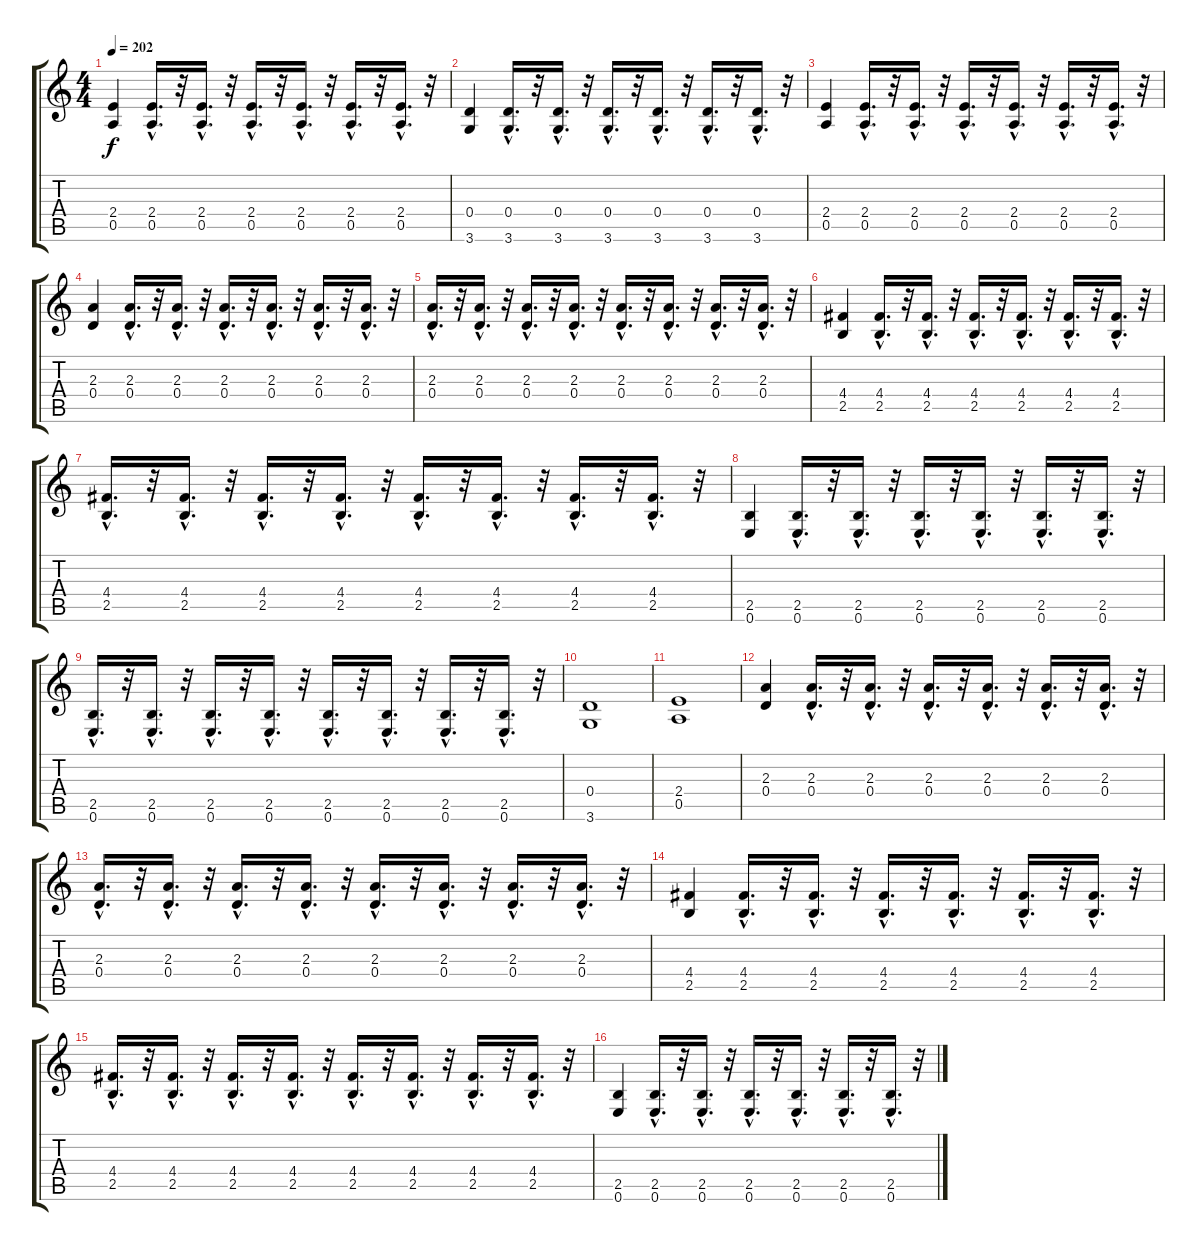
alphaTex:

\track "" {instrument overdrivenguitar}
\staff {score tabs}
\tuning (E4 B3 G3 D3 A2 E2) {hide}
\ts (4 4)
\tempo 202
\clef g2
\ks c
(2.4 0.5).4{dy f} (2.4{hac} 0.5{hac}).16{d} r.32 (2.4{hac} 0.5{hac}).16{d} r.32 (2.4{hac} 0.5{hac}).16{d} r.32 (2.4{hac} 0.5{hac}).16{d} r.32 (2.4{hac} 0.5{hac}).16{d} r.32 (2.4{hac} 0.5{hac}).16{d} r.32 |
(0.4 3.6).4 (0.4{hac} 3.6{hac}).16{d} r.32 (0.4{hac} 3.6{hac}).16{d} r.32 (0.4{hac} 3.6{hac}).16{d} r.32 (0.4{hac} 3.6{hac}).16{d} r.32 (0.4{hac} 3.6{hac}).16{d} r.32 (0.4{hac} 3.6{hac}).16{d} r.32 |
(2.4 0.5).4 (2.4{hac} 0.5{hac}).16{d} r.32 (2.4{hac} 0.5{hac}).16{d} r.32 (2.4{hac} 0.5{hac}).16{d} r.32 (2.4{hac} 0.5{hac}).16{d} r.32 (2.4{hac} 0.5{hac}).16{d} r.32 (2.4{hac} 0.5{hac}).16{d} r.32 |
(2.3 0.4).4 (2.3{hac} 0.4{hac}).16{d} r.32 (2.3{hac} 0.4{hac}).16{d} r.32 (2.3{hac} 0.4{hac}).16{d} r.32 (2.3{hac} 0.4{hac}).16{d} r.32 (2.3{hac} 0.4{hac}).16{d} r.32 (2.3{hac} 0.4{hac}).16{d} r.32 |
(2.3{hac} 0.4{hac}).16{d} r.32 (2.3{hac} 0.4{hac}).16{d} r.32 (2.3{hac} 0.4{hac}).16{d} r.32 (2.3{hac} 0.4{hac}).16{d} r.32 (2.3{hac} 0.4{hac}).16{d} r.32 (2.3{hac} 0.4{hac}).16{d} r.32 (2.3{hac} 0.4{hac}).16{d} r.32 (2.3{hac} 0.4{hac}).16{d} r.32 |
(4.4 2.5).4 (4.4{hac} 2.5{hac}).16{d} r.32 (4.4{hac} 2.5{hac}).16{d} r.32 (4.4{hac} 2.5{hac}).16{d} r.32 (4.4{hac} 2.5{hac}).16{d} r.32 (4.4{hac} 2.5{hac}).16{d} r.32 (4.4{hac} 2.5{hac}).16{d} r.32 |
(4.4{hac} 2.5{hac}).16{d} r.32 (4.4{hac} 2.5{hac}).16{d} r.32 (4.4{hac} 2.5{hac}).16{d} r.32 (4.4{hac} 2.5{hac}).16{d} r.32 (4.4{hac} 2.5{hac}).16{d} r.32 (4.4{hac} 2.5{hac}).16{d} r.32 (4.4{hac} 2.5{hac}).16{d} r.32 (4.4{hac} 2.5{hac}).16{d} r.32 |
(2.5 0.6).4 (2.5{hac} 0.6{hac}).16{d} r.32 (2.5{hac} 0.6{hac}).16{d} r.32 (2.5{hac} 0.6{hac}).16{d} r.32 (2.5{hac} 0.6{hac}).16{d} r.32 (2.5{hac} 0.6{hac}).16{d} r.32 (2.5{hac} 0.6{hac}).16{d} r.32 |
(2.5{hac} 0.6{hac}).16{d} r.32 (2.5{hac} 0.6{hac}).16{d} r.32 (2.5{hac} 0.6{hac}).16{d} r.32 (2.5{hac} 0.6{hac}).16{d} r.32 (2.5{hac} 0.6{hac}).16{d} r.32 (2.5{hac} 0.6{hac}).16{d} r.32 (2.5{hac} 0.6{hac}).16{d} r.32 (2.5{hac} 0.6{hac}).16{d} r.32 |
(0.4 3.6).1 |
(2.4 0.5).1 |
(2.3 0.4).4 (2.3{hac} 0.4{hac}).16{d} r.32 (2.3{hac} 0.4{hac}).16{d} r.32 (2.3{hac} 0.4{hac}).16{d} r.32 (2.3{hac} 0.4{hac}).16{d} r.32 (2.3{hac} 0.4{hac}).16{d} r.32 (2.3{hac} 0.4{hac}).16{d} r.32 |
(2.3{hac} 0.4{hac}).16{d} r.32 (2.3{hac} 0.4{hac}).16{d} r.32 (2.3{hac} 0.4{hac}).16{d} r.32 (2.3{hac} 0.4{hac}).16{d} r.32 (2.3{hac} 0.4{hac}).16{d} r.32 (2.3{hac} 0.4{hac}).16{d} r.32 (2.3{hac} 0.4{hac}).16{d} r.32 (2.3{hac} 0.4{hac}).16{d} r.32 |
(4.4 2.5).4 (4.4{hac} 2.5{hac}).16{d} r.32 (4.4{hac} 2.5{hac}).16{d} r.32 (4.4{hac} 2.5{hac}).16{d} r.32 (4.4{hac} 2.5{hac}).16{d} r.32 (4.4{hac} 2.5{hac}).16{d} r.32 (4.4{hac} 2.5{hac}).16{d} r.32 |
(4.4{hac} 2.5{hac}).16{d} r.32 (4.4{hac} 2.5{hac}).16{d} r.32 (4.4{hac} 2.5{hac}).16{d} r.32 (4.4{hac} 2.5{hac}).16{d} r.32 (4.4{hac} 2.5{hac}).16{d} r.32 (4.4{hac} 2.5{hac}).16{d} r.32 (4.4{hac} 2.5{hac}).16{d} r.32 (4.4{hac} 2.5{hac}).16{d} r.32 |
(2.5 0.6).4 (2.5{hac} 0.6{hac}).16{d} r.32 (2.5{hac} 0.6{hac}).16{d} r.32 (2.5{hac} 0.6{hac}).16{d} r.32 (2.5{hac} 0.6{hac}).16{d} r.32 (2.5{hac} 0.6{hac}).16{d} r.32 (2.5{hac} 0.6{hac}).16{d} r.32
